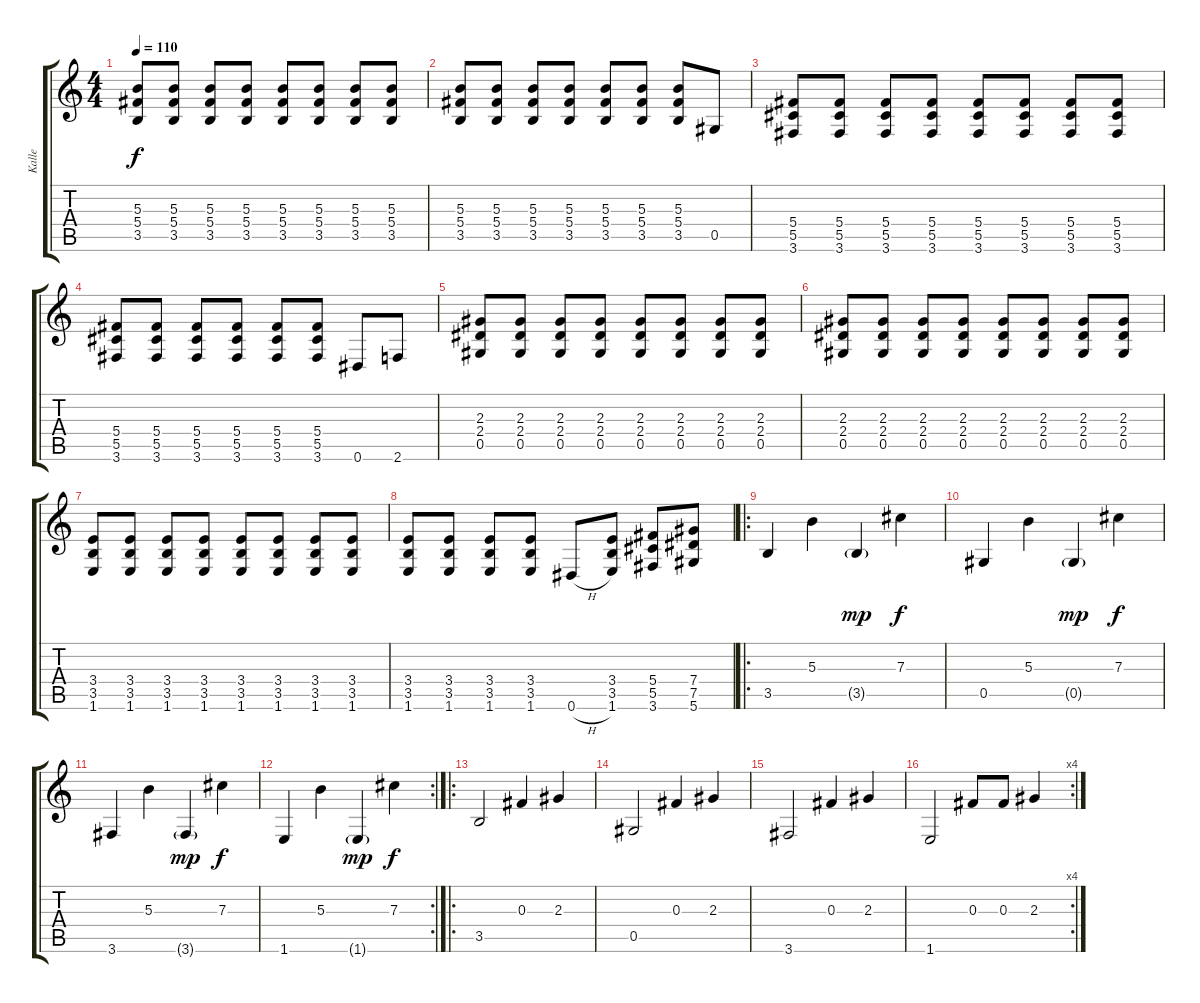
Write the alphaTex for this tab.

\track ("Kalle" "Kalle") {instrument electricguitarclean}
\staff {score tabs}
\tuning (Eb4 Bb3 Gb3 Db3 Ab2 Eb2) {hide}
\ts (4 4)
\tempo 110
\clef g2
\ks c
(5.3 5.4 3.5).8{dy f instrument distortionguitar} (5.3 5.4 3.5).8 (5.3 5.4 3.5).8 (5.3 5.4 3.5).8 (5.3 5.4 3.5).8 (5.3 5.4 3.5).8 (5.3 5.4 3.5).8 (5.3 5.4 3.5).8 |
(5.3 5.4 3.5).8 (5.3 5.4 3.5).8 (5.3 5.4 3.5).8 (5.3 5.4 3.5).8 (5.3 5.4 3.5).8 (5.3 5.4 3.5).8 (5.3 5.4 3.5).8 0.5.8 |
(5.4 5.5 3.6).8 (5.4 5.5 3.6).8 (5.4 5.5 3.6).8 (5.4 5.5 3.6).8 (5.4 5.5 3.6).8 (5.4 5.5 3.6).8 (5.4 5.5 3.6).8 (5.4 5.5 3.6).8 |
(5.4 5.5 3.6).8 (5.4 5.5 3.6).8 (5.4 5.5 3.6).8 (5.4 5.5 3.6).8 (5.4 5.5 3.6).8 (5.4 5.5 3.6).8 0.6.8 2.6.8 |
(2.3 2.4 0.5).8 (2.3 2.4 0.5).8 (2.3 2.4 0.5).8 (2.3 2.4 0.5).8 (2.3 2.4 0.5).8 (2.3 2.4 0.5).8 (2.3 2.4 0.5).8 (2.3 2.4 0.5).8 |
(2.3 2.4 0.5).8 (2.3 2.4 0.5).8 (2.3 2.4 0.5).8 (2.3 2.4 0.5).8 (2.3 2.4 0.5).8 (2.3 2.4 0.5).8 (2.3 2.4 0.5).8 (2.3 2.4 0.5).8 |
(3.4 3.5 1.6).8 (3.4 3.5 1.6).8 (3.4 3.5 1.6).8 (3.4 3.5 1.6).8 (3.4 3.5 1.6).8 (3.4 3.5 1.6).8 (3.4 3.5 1.6).8 (3.4 3.5 1.6).8 |
(3.4 3.5 1.6).8 (3.4 3.5 1.6).8 (3.4 3.5 1.6).8 (3.4 3.5 1.6).8 0.6{h}.8 (3.4 3.5 1.6).8 (5.4 5.5 3.6).8 (7.4 7.5 5.6).8 |
\ro
3.5.4{instrument electricguitarclean} 5.3.4 3.5{g}.4{dy mp} 7.3.4{dy f} |
0.5.4 5.3.4 0.5{g}.4{dy mp} 7.3.4{dy f} |
3.6.4 5.3.4 3.6{g}.4{dy mp} 7.3.4{dy f} |
\rc 2
1.6.4 5.3.4 1.6{g}.4{dy mp} 7.3.4{dy f} |
\ro
3.5.2 0.3.4 2.3.4 |
0.5.2 0.3.4 2.3.4 |
3.6.2 0.3.4 2.3.4 |
\rc 4
1.6.2 0.3.8 0.3.8 2.3.4
